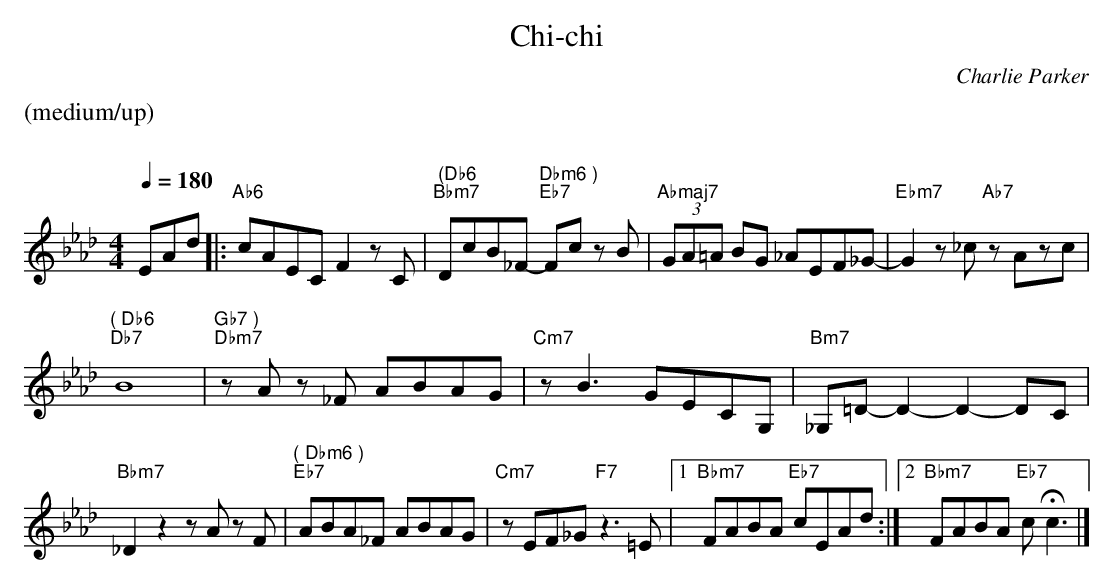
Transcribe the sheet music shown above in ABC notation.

X:1
T: Chi-chi
M:4/4
L:1/8
C:Charlie Parker
Q:1/4=180
K:Ab
%%text (medium/up)
%%vskip 20
EAd |: "Ab6"cAEC F2zC | " (Db6""Bbm7"DcB_F- "Dbm6 )""Eb7"Fc zB |\
"Abmaj7"(3GA=A BG _AEF_G- | "Ebm7"G2z_c "Ab7"zAzc |
"( Db6""Db7"B8 | "Gb7 )""Dbm7"zA z_F ABAG |\
"Cm7"zB3 GECG, | "Bm7"_G,=D-D2-D2-DC |
"Bbm7"_D2 z2 zA zF | "( Dbm6 )""Eb7"ABA_F ABAG |\
"Cm7"zEF_G "F7"z3=E |[1 "Bbm7"FABA "Eb7"cEAd :|[2 "Bbm7"FABA "Eb7"c!fermata!c3 |]
